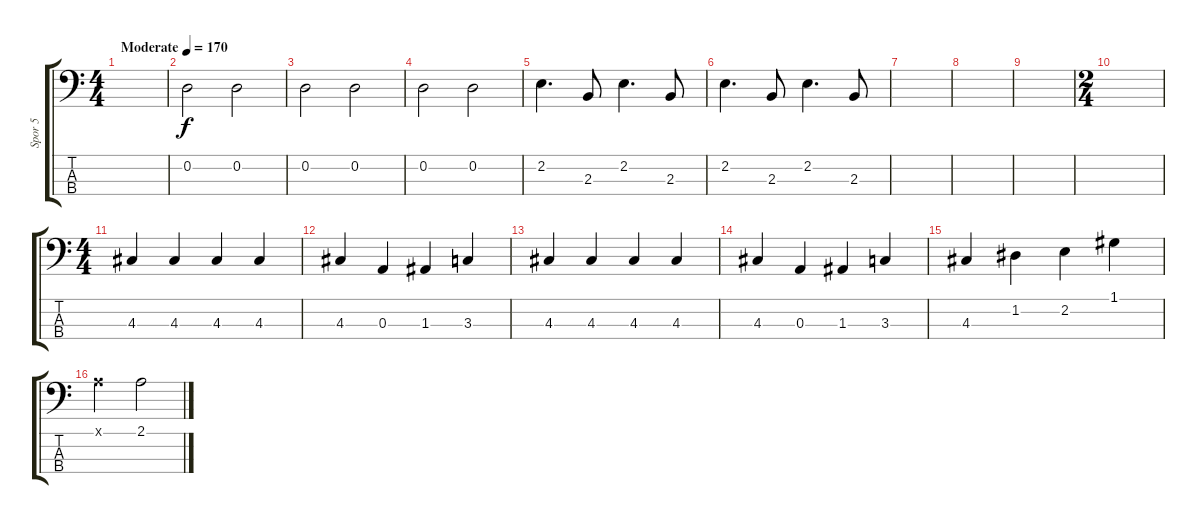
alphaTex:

\track ("Spor 5" "Spor 5") {instrument acousticbass}
\staff {score tabs}
\tuning (G2 D2 A1 E1) {hide}
\ts (4 4)
\tempo (170 "Moderate")
\clef f4
\ks c
|
0.2.2 0.2.2 |
0.2.2 0.2.2 |
0.2.2 0.2.2 |
2.2.4{d} 2.3.8 2.2.4{d} 2.3.8 |
2.2.4{d} 2.3.8 2.2.4{d} 2.3.8 |
|
|
|
\ts (2 4)
|
\ts (4 4)
4.3.4 4.3.4 4.3.4 4.3.4 |
4.3.4 0.3.4 1.3.4 3.3.4 |
4.3.4 4.3.4 4.3.4 4.3.4 |
4.3.4 0.3.4 1.3.4 3.3.4 |
4.3.4 1.2.4 2.2.4 1.1.4 |
2.1{x}.2 2.1.2
